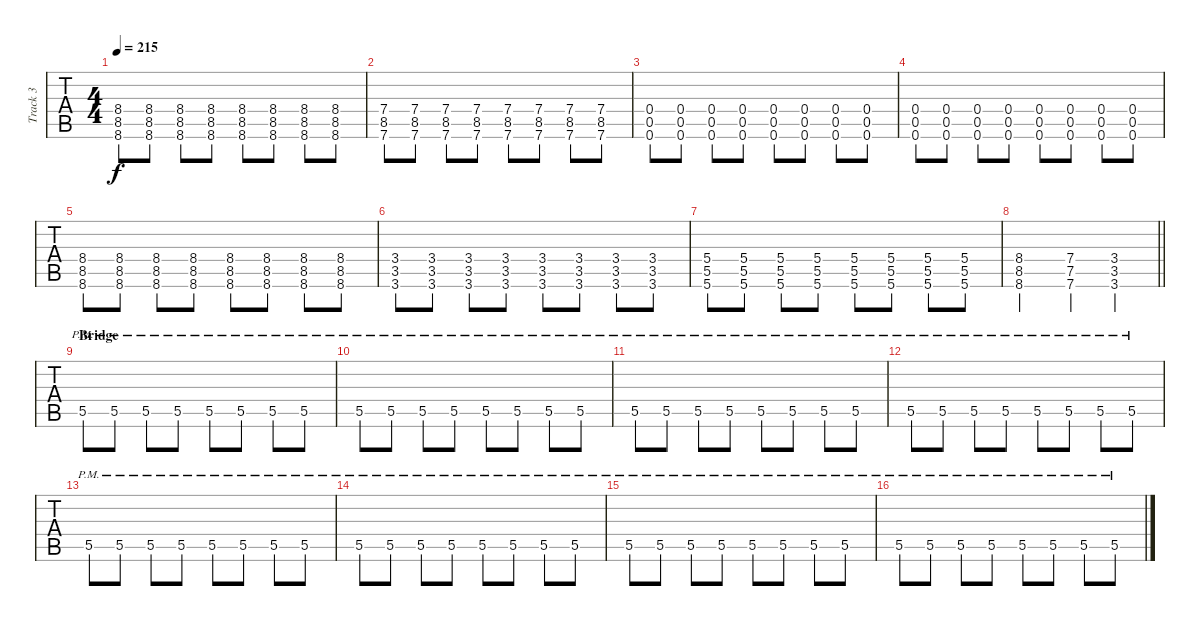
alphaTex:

\track ("Track 3" "Track 3") {instrument distortionguitar}
\staff {tabs}
\tuning (C4 G3 Eb3 Bb2 F2 Bb1) {hide}
\ts (4 4)
\tempo 215
\clef f4
\ks c
(8.4 8.5 8.6).8{dy f} (8.4 8.5 8.6).8 (8.4 8.5 8.6).8 (8.4 8.5 8.6).8 (8.4 8.5 8.6).8 (8.4 8.5 8.6).8 (8.4 8.5 8.6).8 (8.4 8.5 8.6).8 |
(7.4 8.5 7.6).8 (7.4 8.5 7.6).8 (7.4 8.5 7.6).8 (7.4 8.5 7.6).8 (7.4 8.5 7.6).8 (7.4 8.5 7.6).8 (7.4 8.5 7.6).8 (7.4 8.5 7.6).8 |
(0.4 0.5 0.6).8 (0.4 0.5 0.6).8 (0.4 0.5 0.6).8 (0.4 0.5 0.6).8 (0.4 0.5 0.6).8 (0.4 0.5 0.6).8 (0.4 0.5 0.6).8 (0.4 0.5 0.6).8 |
(0.4 0.5 0.6).8 (0.4 0.5 0.6).8 (0.4 0.5 0.6).8 (0.4 0.5 0.6).8 (0.4 0.5 0.6).8 (0.4 0.5 0.6).8 (0.4 0.5 0.6).8 (0.4 0.5 0.6).8 |
(8.4 8.5 8.6).8 (8.4 8.5 8.6).8 (8.4 8.5 8.6).8 (8.4 8.5 8.6).8 (8.4 8.5 8.6).8 (8.4 8.5 8.6).8 (8.4 8.5 8.6).8 (8.4 8.5 8.6).8 |
(3.4 3.5 3.6).8 (3.4 3.5 3.6).8 (3.4 3.5 3.6).8 (3.4 3.5 3.6).8 (3.4 3.5 3.6).8 (3.4 3.5 3.6).8 (3.4 3.5 3.6).8 (3.4 3.5 3.6).8 |
(5.4 5.5 5.6).8 (5.4 5.5 5.6).8 (5.4 5.5 5.6).8 (5.4 5.5 5.6).8 (5.4 5.5 5.6).8 (5.4 5.5 5.6).8 (5.4 5.5 5.6).8 (5.4 5.5 5.6).8 |
\barLineRight lightlight
(8.4 8.5 8.6).2 (7.4 7.5 7.6).4 (3.4 3.5 3.6).4 |
\section ("" "Bridge")
5.5{pm}.8 5.5{pm}.8 5.5{pm}.8 5.5{pm}.8 5.5{pm}.8 5.5{pm}.8 5.5{pm}.8 5.5{pm}.8 |
5.5{pm}.8 5.5{pm}.8 5.5{pm}.8 5.5{pm}.8 5.5{pm}.8 5.5{pm}.8 5.5{pm}.8 5.5{pm}.8 |
5.5{pm}.8 5.5{pm}.8 5.5{pm}.8 5.5{pm}.8 5.5{pm}.8 5.5{pm}.8 5.5{pm}.8 5.5{pm}.8 |
5.5{pm}.8 5.5{pm}.8 5.5{pm}.8 5.5{pm}.8 5.5{pm}.8 5.5{pm}.8 5.5{pm}.8 5.5{pm}.8 |
5.5{pm}.8 5.5{pm}.8 5.5{pm}.8 5.5{pm}.8 5.5{pm}.8 5.5{pm}.8 5.5{pm}.8 5.5{pm}.8 |
5.5{pm}.8 5.5{pm}.8 5.5{pm}.8 5.5{pm}.8 5.5{pm}.8 5.5{pm}.8 5.5{pm}.8 5.5{pm}.8 |
5.5{pm}.8 5.5{pm}.8 5.5{pm}.8 5.5{pm}.8 5.5{pm}.8 5.5{pm}.8 5.5{pm}.8 5.5{pm}.8 |
5.5{pm}.8 5.5{pm}.8 5.5{pm}.8 5.5{pm}.8 5.5{pm}.8 5.5{pm}.8 5.5{pm}.8 5.5{pm}.8
